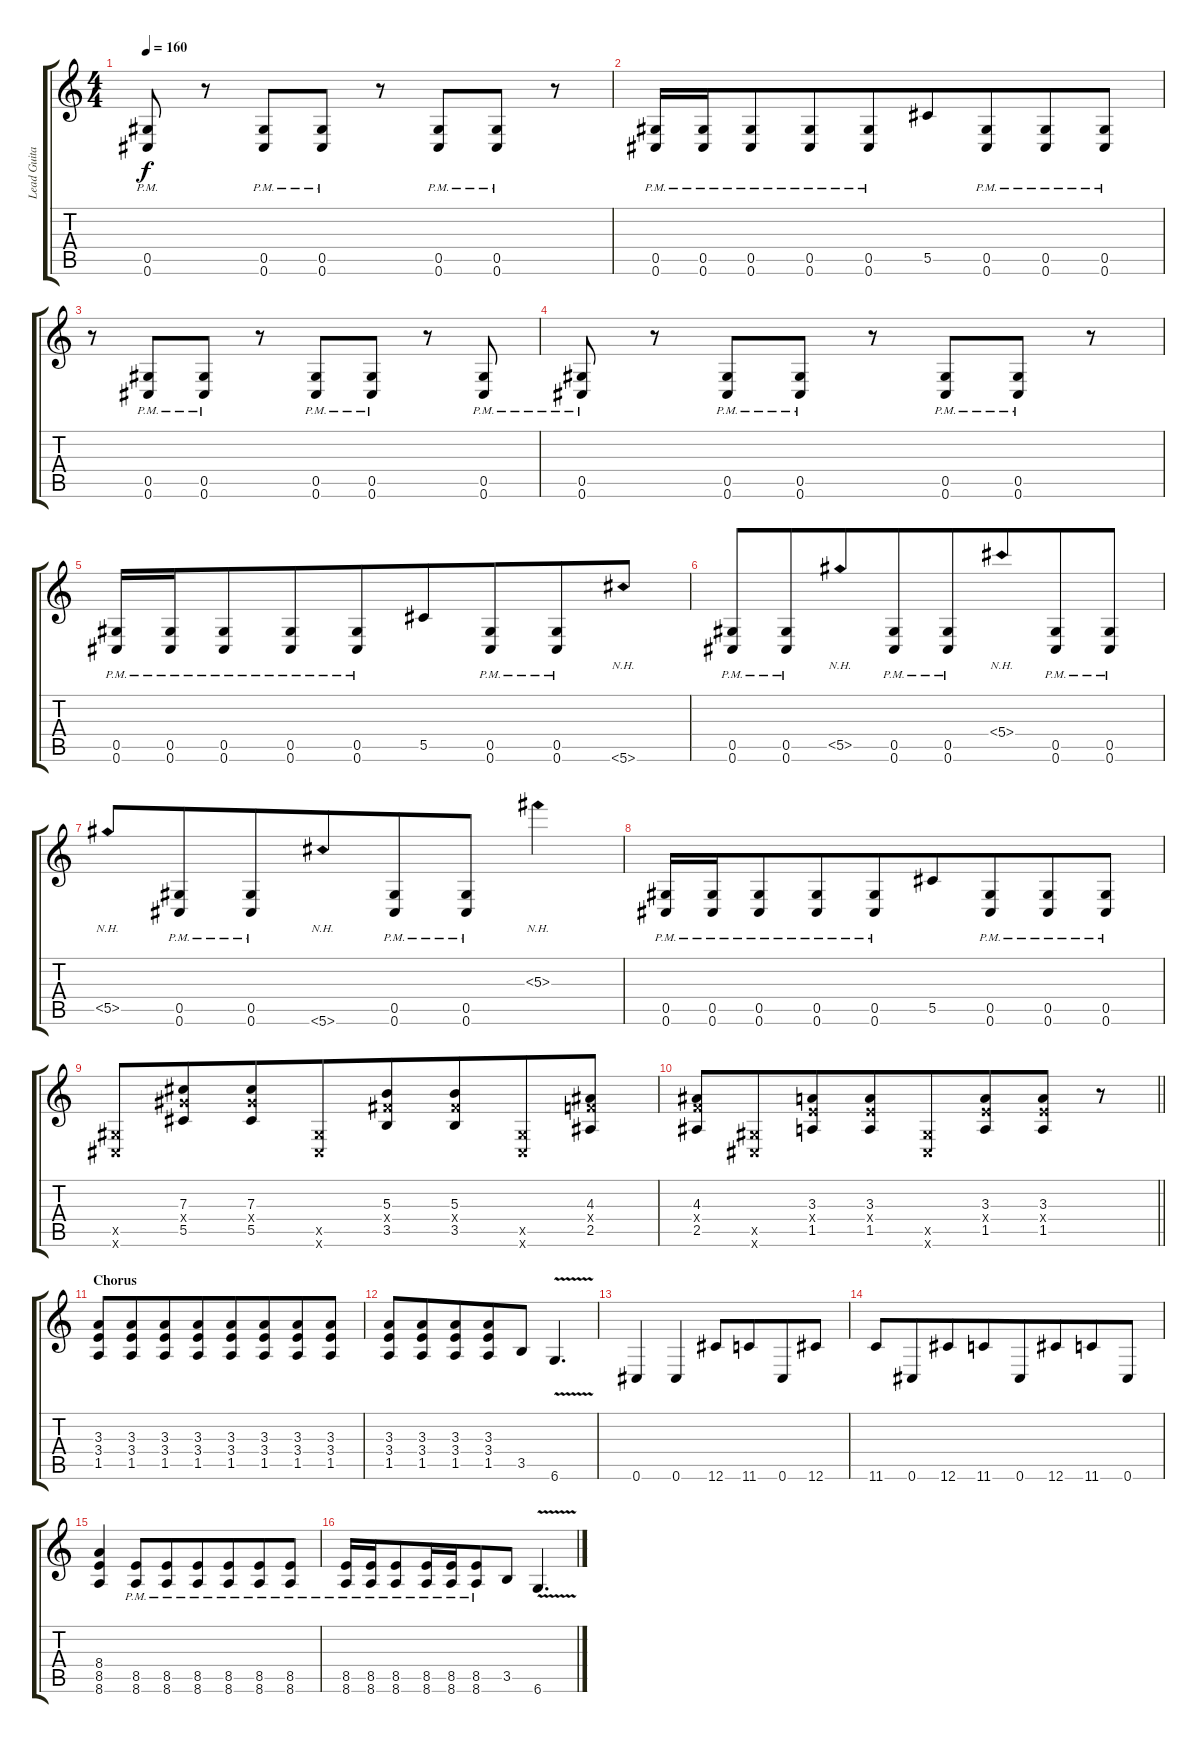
\track ("Lead Guitar" "Lead Guita") {instrument distortionguitar}
\staff {score tabs}
\tuning (Eb4 Bb3 Gb3 Db3 Ab2 Db2) {hide}
\ts (4 4)
\tempo 160
\clef g2
\ks c
(0.5{pm} 0.6{pm}).8{dy f} r.8 (0.5{pm} 0.6{pm}).8 (0.5{pm} 0.6{pm}).8 r.8 (0.5{pm} 0.6{pm}).8{beam merge} (0.5{pm} 0.6{pm}).8 r.8 |
(0.5{pm} 0.6{pm}).16 (0.5{pm} 0.6{pm}).16 (0.5{pm} 0.6{pm}).8{beam merge} (0.5{pm} 0.6{pm}).8 (0.5{pm} 0.6{pm}).8{beam merge} 5.5.8 (0.5{pm} 0.6{pm}).8{beam merge} (0.5{pm} 0.6{pm}).8 (0.5{pm} 0.6{pm}).8 |
r.8 (0.5{pm} 0.6{pm}).8{beam merge} (0.5{pm} 0.6{pm}).8 r.8 (0.5{pm} 0.6{pm}).8 (0.5{pm} 0.6{pm}).8 r.8 (0.5{pm} 0.6{pm}).8 |
(0.5{pm} 0.6{pm}).8 r.8 (0.5{pm} 0.6{pm}).8 (0.5{pm} 0.6{pm}).8 r.8 (0.5{pm} 0.6{pm}).8{beam merge} (0.5{pm} 0.6{pm}).8 r.8 |
(0.5{pm} 0.6{pm}).16 (0.5{pm} 0.6{pm}).16 (0.5{pm} 0.6{pm}).8{beam merge} (0.5{pm} 0.6{pm}).8 (0.5{pm} 0.6{pm}).8{beam merge} 5.5.8 (0.5{pm} 0.6{pm}).8{beam merge} (0.5{pm} 0.6{pm}).8 5.6{nh}.8 |
(0.5{pm} 0.6{pm}).8 (0.5{pm} 0.6{pm}).8{beam merge} 5.5{nh}.8 (0.5{pm} 0.6{pm}).8{beam merge} (0.5{pm} 0.6{pm}).8 5.4{nh}.8{beam merge} (0.5{pm} 0.6{pm}).8 (0.5{pm} 0.6{pm}).8 |
5.5{nh}.8 (0.5{pm} 0.6{pm}).8{beam merge} (0.5{pm} 0.6{pm}).8 5.6{nh}.8{beam merge} (0.5{pm} 0.6{pm}).8 (0.5{pm} 0.6{pm}).8 5.3{nh}.4 |
(0.5{pm} 0.6{pm}).16 (0.5{pm} 0.6{pm}).16 (0.5{pm} 0.6{pm}).8{beam merge} (0.5{pm} 0.6{pm}).8 (0.5{pm} 0.6{pm}).8{beam merge} 5.5.8 (0.5{pm} 0.6{pm}).8{beam merge} (0.5{pm} 0.6{pm}).8 (0.5{pm} 0.6{pm}).8 |
(0.5{x} 0.6{x}).8 (7.3 7.4{x} 5.5).8{beam merge} (7.3 7.4{x} 5.5).8 (0.5{x} 0.6{x}).8{beam merge} (5.3 5.4{x} 3.5).8 (5.3 5.4{x} 3.5).8{beam merge} (0.5{x} 0.6{x}).8 (4.3 4.4{x} 2.5).8 |
\barLineRight lightlight
(4.3 4.4{x} 2.5).8 (0.5{x} 0.6{x}).8{beam merge} (3.3 3.4{x} 1.5).8 (3.3 3.4{x} 1.5).8{beam merge} (0.5{x} 0.6{x}).8 (3.3 3.4{x} 1.5).8{beam merge} (3.3 3.4{x} 1.5).8 r.8 |
\section ("" "Chorus")
(3.3 3.4 1.5).8 (3.3 3.4 1.5).8{beam merge} (3.3 3.4 1.5).8 (3.3 3.4 1.5).8{beam merge} (3.3 3.4 1.5).8 (3.3 3.4 1.5).8{beam merge} (3.3 3.4 1.5).8 (3.3 3.4 1.5).8 |
(3.3 3.4 1.5).8 (3.3 3.4 1.5).8{beam merge} (3.3 3.4 1.5).8 (3.3 3.4 1.5).8{beam merge} 3.5.8 6.6{v}.4{d} |
0.6.4 0.6.4 12.6.8 11.6.8{beam merge} 0.6.8 12.6.8 |
11.6.8 0.6.8{beam merge} 12.6.8 11.6.8{beam merge} 0.6.8 12.6.8{beam merge} 11.6.8 0.6.8 |
(8.4 8.5 8.6).4 (8.5{pm} 8.6{pm}).8 (8.5{pm} 8.6{pm}).8{beam merge} (8.5{pm} 8.6{pm}).8 (8.5{pm} 8.6{pm}).8{beam merge} (8.5{pm} 8.6{pm}).8 (8.5{pm} 8.6{pm}).8 |
(8.5{pm} 8.6{pm}).16 (8.5{pm} 8.6{pm}).16 (8.5{pm} 8.6{pm}).8{beam merge} (8.5{pm} 8.6{pm}).16 (8.5{pm} 8.6{pm}).16 (8.5{pm} 8.6{pm}).8{beam merge} 3.5.8 6.6{v}.4{d}
